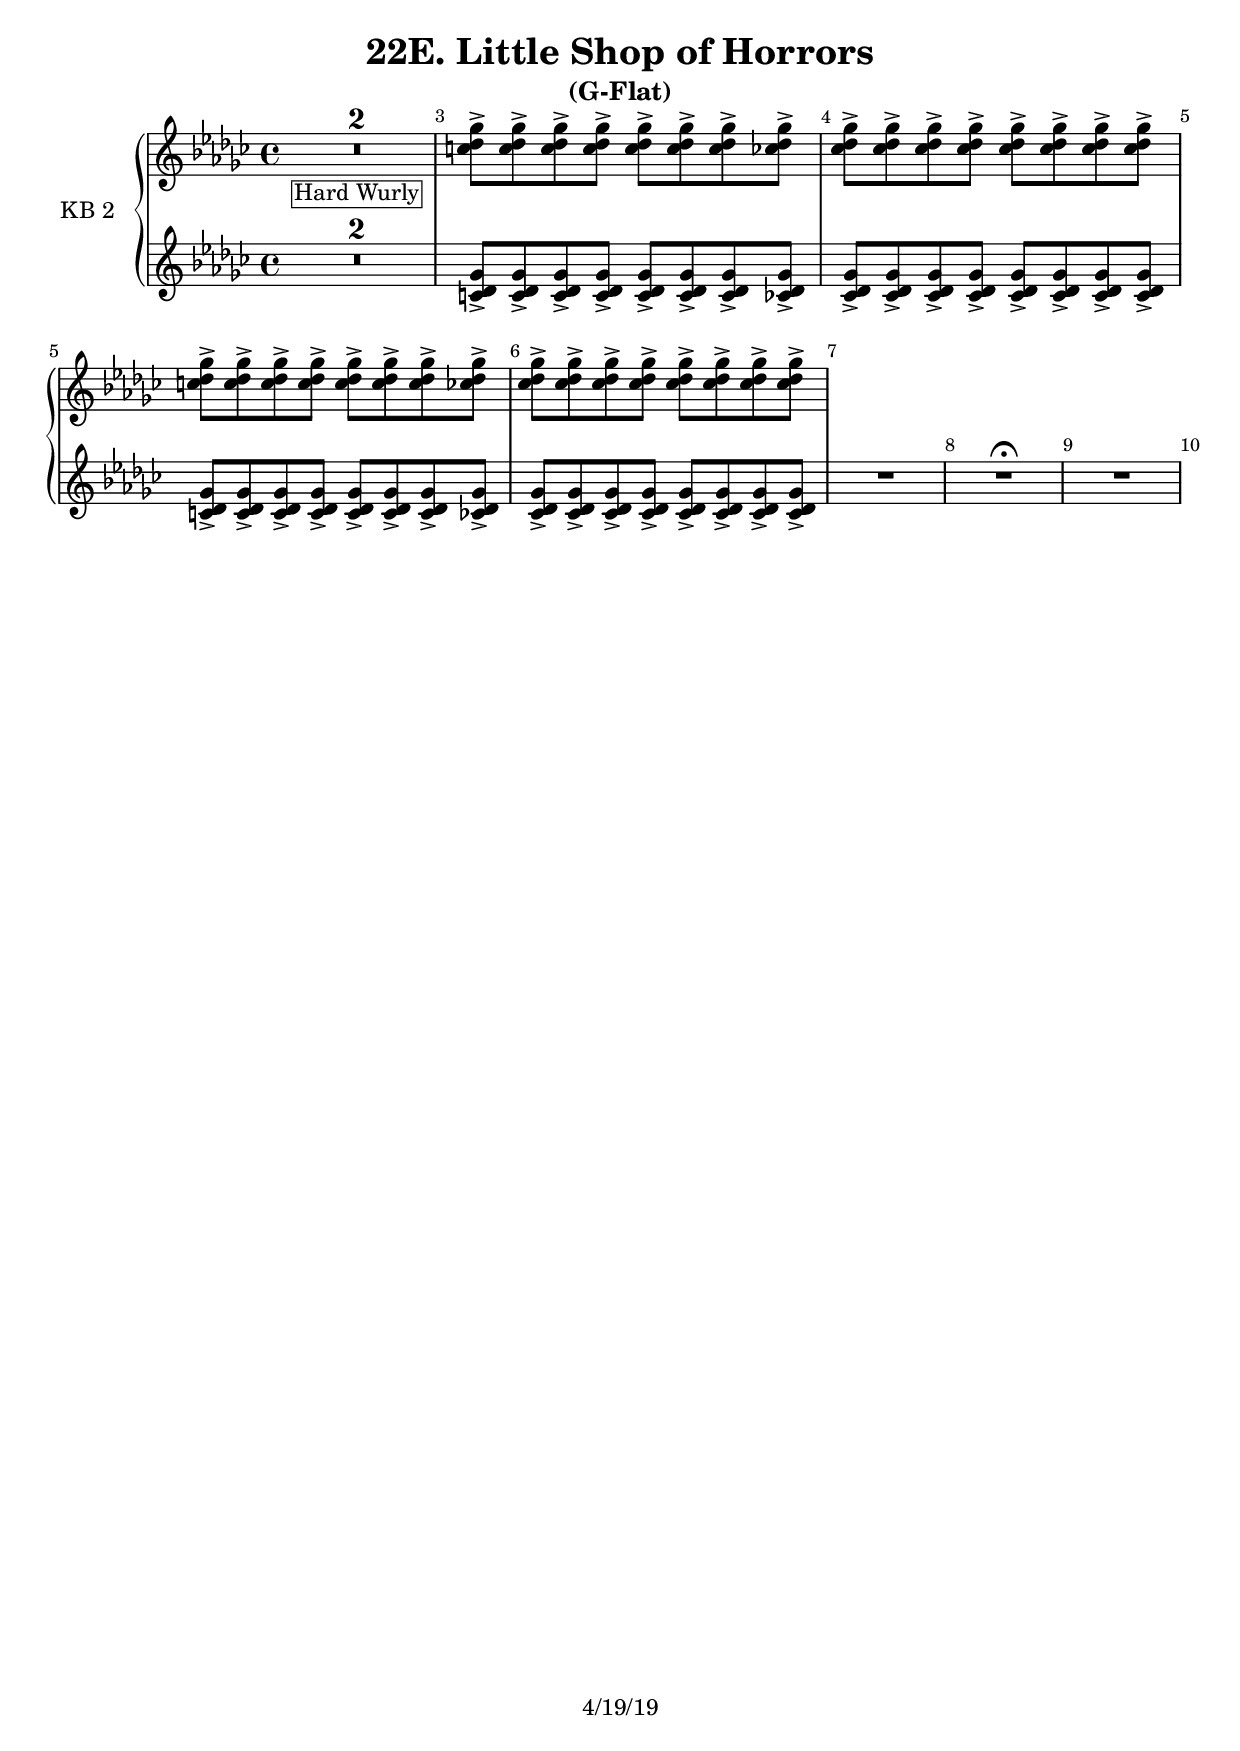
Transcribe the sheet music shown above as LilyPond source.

\version "2.18.2"

\header {
  title = "22E. Little Shop of Horrors"
  subtitle = "(G-Flat)"
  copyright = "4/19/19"
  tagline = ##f
}

global = {
  \key ges \major
  \time 4/4
  %\tempo "ca." 4 = 70
  \compressFullBarRests
  \override Score.BarNumber.break-visibility = ##(#t #t #t)
}

right = \relative c'' {
  \global
  R1*2_\markup { \box "Hard Wurly" } \repeat unfold 7 { <c des ges>8-> } \repeat unfold 9 { <ces des ges>-> }
  \repeat unfold 7 { <c des ges>8-> } \repeat unfold 9 { <ces des ges>-> }
}

left = \relative c' {
  \global
  R1*2 \repeat unfold 7 { <c des ges>8-> } \repeat unfold 9 { <ces des ges>-> }
  \repeat unfold 7 { <c des ges>8-> } \repeat unfold 9 { <ces des ges>-> } R1 R1\fermataMarkup R1
}

\score {
  \new PianoStaff \with {
    instrumentName = "KB 2"
  } <<
    \new Staff = "right" \right
    \new Staff = "left" \left
  >>
  \layout { }
}
